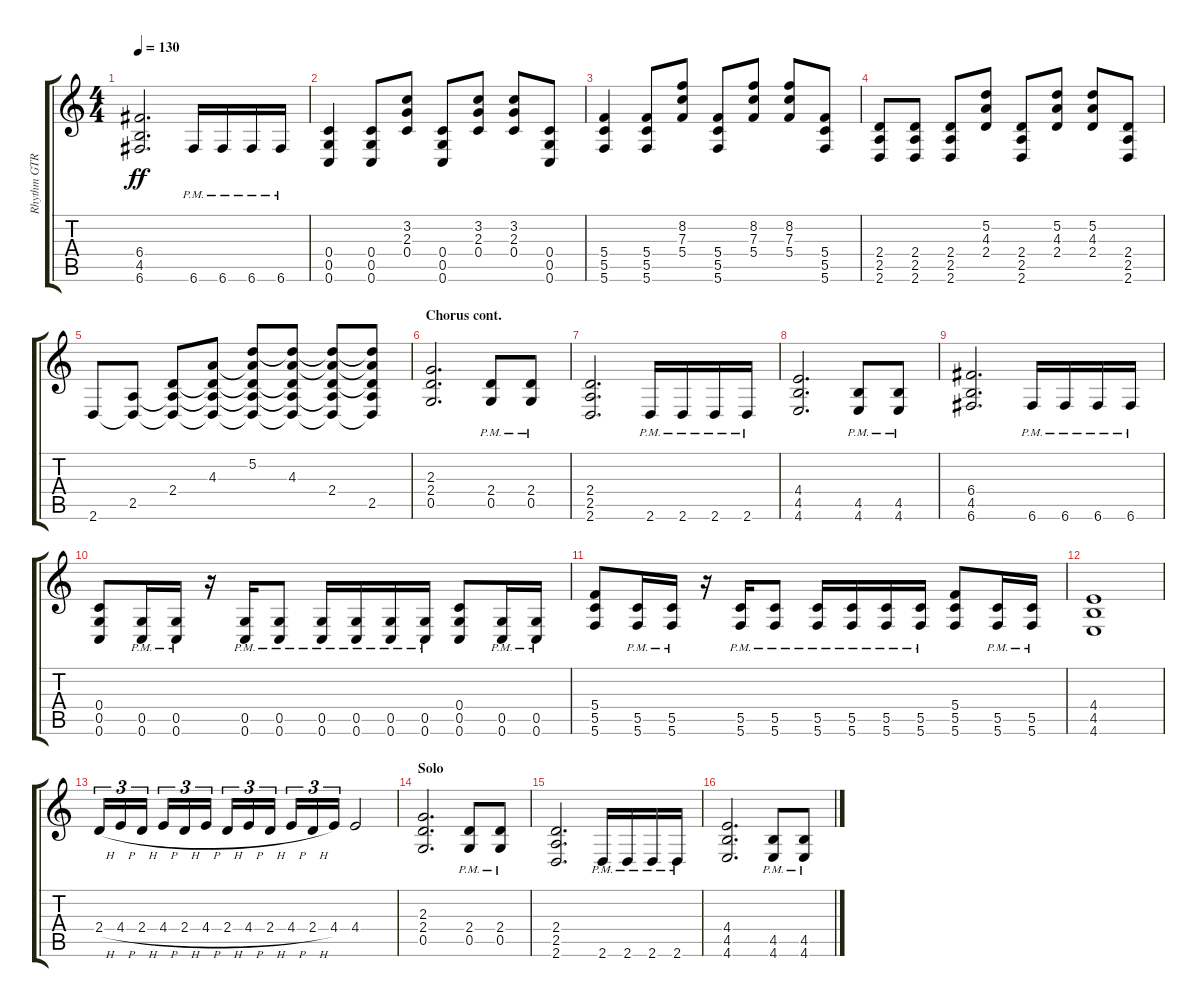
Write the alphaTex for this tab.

\track ("Rhythm GTR 1" "Rhythm GTR") {instrument overdrivenguitar}
\staff {score tabs}
\tuning (D4 A3 F3 C3 G2 C2) {hide}
\ts (4 4)
\tempo 130
\clef g2
\ks aminor
(6.4 4.5 6.6).2{d dy ff} 6.6{pm}.16 6.6{pm}.16 6.6{pm}.16 6.6{pm}.16 |
(0.4 0.5 0.6).4 (0.4 0.5 0.6).8 (3.2 2.3 0.4).8 (0.4 0.5 0.6).8 (3.2 2.3 0.4).8 (3.2 2.3 0.4).8 (0.4 0.5 0.6).8 |
(5.4 5.5 5.6).4 (5.4 5.5 5.6).8 (8.2 7.3 5.4).8 (5.4 5.5 5.6).8 (8.2 7.3 5.4).8 (8.2 7.3 5.4).8 (5.4 5.5 5.6).8 |
(2.4 2.5 2.6).8 (2.4 2.5 2.6).8 (2.4 2.5 2.6).8 (5.2 4.3 2.4).8 (2.4 2.5 2.6).8 (5.2 4.3 2.4).8 (5.2 4.3 2.4).8 (2.4 2.5 2.6).8 |
2.6.8 (2.5 2.6{t}).8 (2.4 2.5{t} 2.6{t}).8 (4.3 2.4{t} 2.5{t} 2.6{t}).8 (5.2 4.3{t} 2.4{t} 2.5{t} 2.6{t}).8 (5.2{t} 4.3 2.4{t} 2.5{t} 2.6{t}).8 (5.2{t} 4.3{t} 2.4 2.5{t} 2.6{t}).8 (5.2{t} 4.3{t} 2.4{t} 2.5 2.6{t}).8 |
\section ("" "Chorus cont.")
(2.3 2.4 0.5).2{d} (2.4{pm} 0.5{pm}).8 (2.4{pm} 0.5{pm}).8 |
(2.4 2.5 2.6).2{d} 2.6{pm}.16 2.6{pm}.16 2.6{pm}.16 2.6{pm}.16 |
(4.4 4.5 4.6).2{d} (4.5{pm} 4.6{pm}).8 (4.5{pm} 4.6{pm}).8 |
(6.4 4.5 6.6).2{d} 6.6{pm}.16 6.6{pm}.16 6.6{pm}.16 6.6{pm}.16 |
(0.4 0.5 0.6).8 (0.5{pm} 0.6{pm}).16 (0.5{pm} 0.6{pm}).16 r.16 (0.5{pm} 0.6{pm}).16 (0.5{pm} 0.6{pm}).8 (0.5{pm} 0.6{pm}).16 (0.5{pm} 0.6{pm}).16 (0.5{pm} 0.6{pm}).16 (0.5{pm} 0.6{pm}).16 (0.4 0.5 0.6).8 (0.5{pm} 0.6{pm}).16 (0.5{pm} 0.6{pm}).16 |
(5.4 5.5 5.6).8 (5.5{pm} 5.6{pm}).16 (5.5{pm} 5.6{pm}).16 r.16 (5.5{pm} 5.6{pm}).16 (5.5{pm} 5.6{pm}).8 (5.5{pm} 5.6{pm}).16 (5.5{pm} 5.6{pm}).16 (5.5{pm} 5.6{pm}).16 (5.5{pm} 5.6{pm}).16 (5.4 5.5 5.6).8 (5.5{pm} 5.6{pm}).16 (5.5{pm} 5.6{pm}).16 |
(4.4 4.5 4.6).1 |
2.4{h}.16{tu (3 2)} 4.4{h}.16{tu (3 2)} 2.4{h}.16{tu (3 2)} 4.4{h}.16{tu (3 2)} 2.4{h}.16{tu (3 2)} 4.4{h}.16{tu (3 2)} 2.4{h}.16{tu (3 2)} 4.4{h}.16{tu (3 2)} 2.4{h}.16{tu (3 2)} 4.4{h}.16{tu (3 2)} 2.4{h}.16{tu (3 2)} 4.4.16{tu (3 2)} 4.4.2 |
\section ("" "Solo")
(2.3 2.4 0.5).2{d} (2.4{pm} 0.5{pm}).8 (2.4{pm} 0.5{pm}).8 |
(2.4 2.5 2.6).2{d} 2.6{pm}.16 2.6{pm}.16 2.6{pm}.16 2.6{pm}.16 |
(4.4 4.5 4.6).2{d} (4.5{pm} 4.6{pm}).8 (4.5{pm} 4.6{pm}).8
